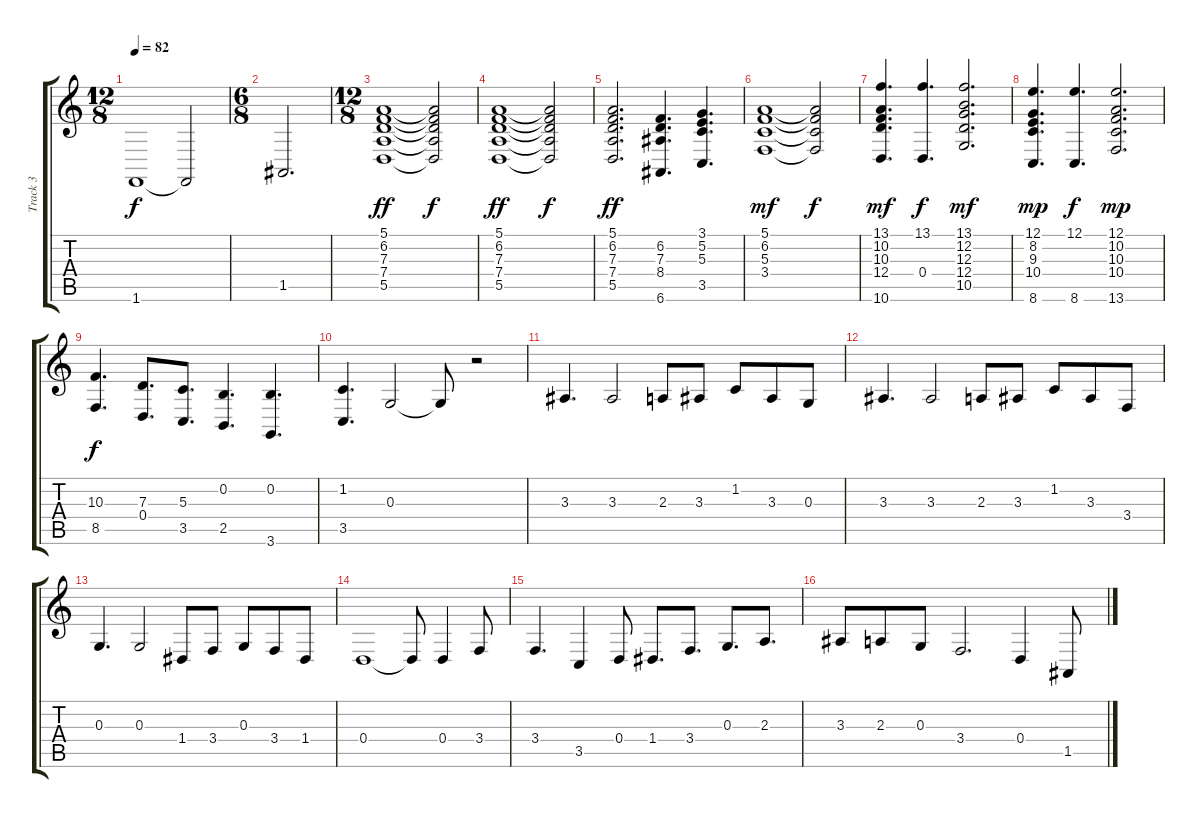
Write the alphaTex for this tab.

\track ("Track 3" "Track 3") {instrument stringensemble1}
\staff {score tabs}
\tuning (E4 B3 G3 D3 A2 E2) {hide}
\ts (12 8)
\tempo 82
\clef g2
\ks c
1.6.1{dy f} 1.6{t}.2 |
\ts (6 8)
1.5.2{d} |
\ts (12 8)
(5.1 6.2 7.3 7.4 5.5).1{dy ff} (5.1{t} 6.2{t} 7.3{t} 7.4{t} 5.5{t}).2{dy f} |
(5.1 6.2 7.3 7.4 5.5).1{dy ff} (5.1{t} 6.2{t} 7.3{t} 7.4{t} 5.5{t}).2{dy f} |
(5.1 6.2 7.3 7.4 5.5).2{d dy ff} (6.2 7.3 8.4 6.6).4{d} (3.1 5.2 5.3 3.5).4{d} |
(5.1 6.2 5.3 3.4).1{dy mf} (5.1{t} 6.2{t} 5.3{t} 3.4{t}).2{dy f} |
(13.1 10.2 10.3 12.4 10.6).4{d dy mf} (13.1 0.4).4{d dy f} (13.1 12.2 12.3 12.4 10.5).2{d dy mf} |
(12.1 8.2 9.3 10.4 8.6).4{d dy mp} (12.1 8.6).4{d dy f} (12.1 10.2 10.3 10.4 13.6).2{d dy mp} |
(10.3 8.5).4{d dy f} (7.3 0.4).8{d} (5.3 3.5).8{d} (0.2 2.5).4{d} (0.2 3.6).4{d} |
(1.2 3.5).4{d} 0.3.2 0.3{t}.8 r.2 |
3.3.4{d} 3.3.2 2.3.8 3.3.8 1.2.8 3.3.8 0.3.8 |
3.3.4{d} 3.3.2 2.3.8 3.3.8 1.2.8 3.3.8 3.4.8 |
0.3.4{d} 0.3.2 1.4.8 3.4.8 0.3.8 3.4.8 1.4.8 |
0.4.1 0.4{t}.8 0.4.4 3.4.8 |
3.4.4{d} 3.5.4 0.4.8 1.4.8{d} 3.4.8{d} 0.3.8{d} 2.3.8{d} |
3.3.8 2.3.8 0.3.8 3.4.2{d} 0.4.4 1.5.8
